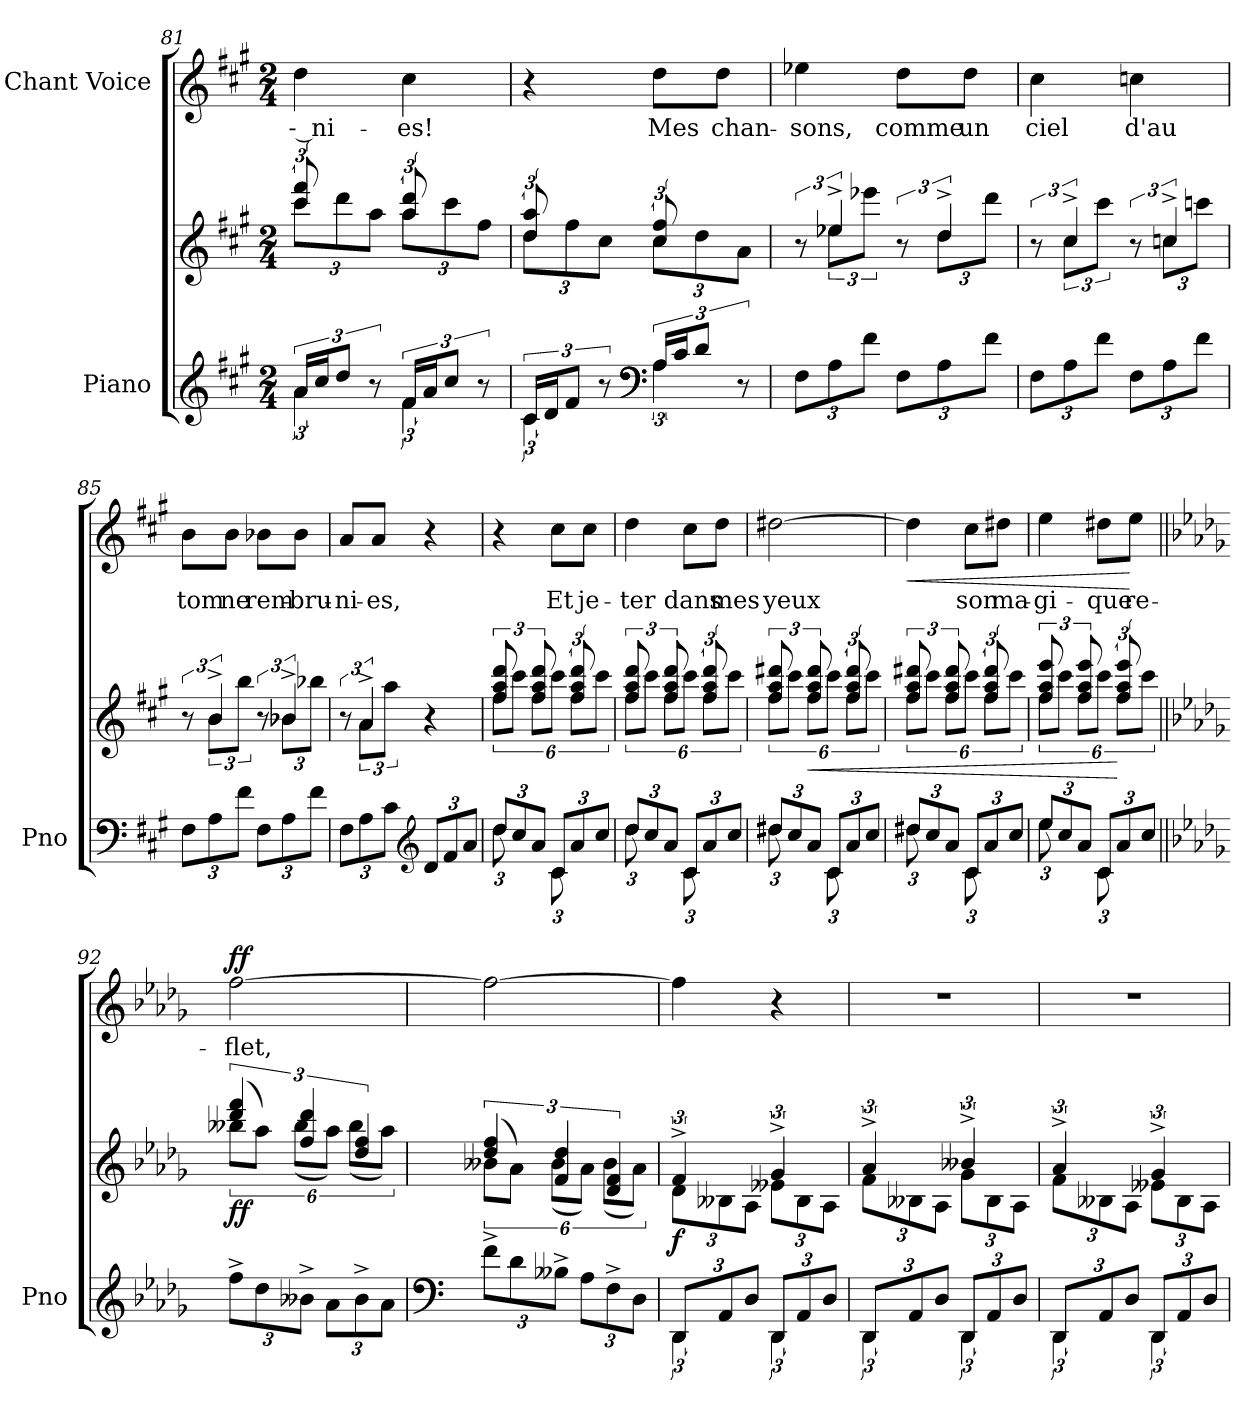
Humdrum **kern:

**kern	**kern	**dynam	**kern	**text	**dynam
*part2	*part2	*part2	*part1	*part1	*part1
*staff3	*staff2	*staff2/3	*staff1	*staff1	*staff1
*I"Piano	*	*	*I"Chant Voice	*	*
*I'Pno	*	*	*	*	*
*clefG2	*clefG2	*	*clefG2	*	*
*k[f#c#g#]	*k[f#c#g#]	*	*k[f#c#g#]	*	*
*M2/4	*M2/4	*	*M2/4	*	*
=81	=81	=81	=81	=81	=81
*^	*^	*	*	*	*
*	*	*	*Xbrackettup	*	*	*	*
24a/LL	6a\	12ccc#/ 12fff#/	12ccc#\L	.	4dd\	-- ni-	.
24cc#/J	.	.	.	.	.	.	.
12dd/J	.	12ryy	12ddd\	.	.	.	.
12r	12ryy	12ryy	12aa\J	.	.	.	.
*	*	*brackettup	*Xbrackettup	*	*	*	*
24f#/LL	6f#\	12aa/ 12ddd/	12aa\L	.	4cc#\	-es!	.
24a/J	.	.	.	.	.	.	.
12cc#/J	.	12ryy	12ccc#\	.	.	.	.
12r	12ryy	12ryy	12ff#\J	.	.	.	.
=82	=82	=82	=82	=82	=82	=82	=82
*	*	*brackettup	*Xbrackettup	*	*	*	*
24c#/LL	6c#\	12dd/ 12aa/	12dd\L	.	4r	.	.
24d/J	.	.	.	.	.	.	.
12f#/J	.	12ryy	12ff#\	.	.	.	.
12r	12ryy	12ryy	12cc#\J	.	.	.	.
*clefF4	*	*	*	*	*	*	*
*	*	*brackettup	*Xbrackettup	*	*	*	*
24A/LL	6A\	12cc#/ 12ff#/	12cc#\L	.	8dd\L	Mes	.
24c#/J	.	.	.	.	.	.	.
12d/J	.	12ryy	12dd\	.	.	.	.
.	.	.	.	.	8dd\J	chan-	.
12r	12ryy	12ryy	12a\J	.	.	.	.
*v	*v	*	*	*	*	*	*
=83	=83	=83	=83	=83	=83	=83
*Xbrackettup	*brackettup	*	*	*	*	*
12F#\L	12r	12ryy	.	4ee-X\	-sons,	.
*	*	*Xbrackettup	*	*	*	*
12A\	6ee-X^/	12ee-\L	.	.	.	.
12f#\J	.	12eee-X\J	.	.	.	.
*	*brackettup	*	*	*	*	*
12F#\L	12r	12ryy	.	8dd\L	comme	.
*	*	*Xbrackettup	*	*	*	*
12A\	6dd^/	12dd\L	.	.	.	.
.	.	.	.	8dd\J	un	.
12f#\J	.	12ddd\J	.	.	.	.
=84	=84	=84	=84	=84	=84	=84
*	*brackettup	*	*	*	*	*
12F#\L	12r	12ryy	.	4cc#\	ciel	.
*	*	*Xbrackettup	*	*	*	*
12A\	6cc#^/	12cc#\L	.	.	.	.
12f#\J	.	12ccc#\J	.	.	.	.
*	*brackettup	*	*	*	*	*
12F#\L	12r	12ryy	.	4ccn\	d'au	.
*	*	*Xbrackettup	*	*	*	*
12A\	6ccn^/	12cc\L	.	.	.	.
12f#\J	.	12cccn\J	.	.	.	.
=85	=85	=85	=85	=85	=85	=85
*	*brackettup	*	*	*	*	*
12F#\L	12r	12ryy	.	8b\L	- tom-	.
*	*	*Xbrackettup	*	*	*	*
12A\	6b^/	12b\L	.	.	.	.
.	.	.	.	8b\J	-ne	.
12f#\J	.	12bb\J	.	.	.	.
*	*brackettup	*	*	*	*	*
12F#\L	12r	12ryy	.	8b-X\L	rem-	.
*	*	*Xbrackettup	*	*	*	*
12A\	6b-X^/	12b-\L	.	.	.	.
.	.	.	.	8b-\J	-bru-	.
12f#\J	.	12bb-X\J	.	.	.	.
=86	=86	=86	=86	=86	=86	=86
*	*brackettup	*	*	*	*	*
12F#\L	12r	12ryy	.	8a/L	-ni-	.
*	*	*Xbrackettup	*	*	*	*
12A\	6a^/	12a\L	.	.	.	.
.	.	.	.	8a/J	-es,	.
12c#\J	.	12aa\J	.	.	.	.
*clefG2	*	*	*	*	*	*
12d/L	4r	4ryy	.	4r	.	.
12f#/	.	.	.	.	.	.
12a/J	.	.	.	.	.	.
=87	=87	=87	=87	=87	=87	=87
*^	*	*	*	*	*	*
*	*	*brackettup	*	*	*	*	*
12dd/L	12dd\	12ff#/ 12aa/ 12ddd/	12ff#\L	.	4r	.	.
12cc#/	6ryy	12ryy	12ccc#\J	.	.	.	.
12a/J	.	12ff#/ 12aa/ 12ddd/	12ff#\L	.	.	.	.
12c#/L	12c#\	12ryy	12ccc#\J	.	8cc#\L	Et	.
12a/	6ryy	12ff#/ 12aa/ 12ddd/	12ff#\L	.	.	.	.
.	.	.	.	.	8cc#\J	je-	.
12cc#/J	.	12ryy	12ccc#\J	.	.	.	.
=88	=88	=88	=88	=88	=88	=88	=88
12dd/L	12dd\	12ff#/ 12aa/ 12ddd/	12ff#\L	.	4dd\	-ter	.
12cc#/	6ryy	12ryy	12ccc#\J	.	.	.	.
12a/J	.	12ff#/ 12aa/ 12ddd/	12ff#\L	.	.	.	.
12c#/L	12c#\	12ryy	12ccc#\J	.	8cc#\L	dans	.
12a/	6ryy	12ff#/ 12aa/ 12ddd/	12ff#\L	.	.	.	.
.	.	.	.	.	8dd\J	mes	.
12cc#/J	.	12ryy	12ccc#\J	.	.	.	.
=89	=89	=89	=89	=89	=89	=89	=89
12dd#X/L	12dd#\	12ff#/ 12aa/ 12ddd#X/	12ff#\L	.	[2dd#X\	yeux	.
12cc#/	6ryy	12ryy	12ccc#\J	.	.	.	.
!	!	!	!	!LO:HP:b	!	!	!
12a/J	.	12ff#/ 12aa/ 12ddd#/	12ff#\L	<	.	.	.
12c#/L	12c#\	12ryy	12ccc#\J	.	.	.	.
12a/	6ryy	12ff#/ 12aa/ 12ddd#/	12ff#\L	.	.	.	.
12cc#/J	.	12ryy	12ccc#\J	.	.	.	.
=90	=90	=90	=90	=90	=90	=90	=90
!	!	!	!	!	!	!	!LO:HP:b
12dd#X/L	12dd#\	12ff#/ 12aa/ 12ddd#X/	12ff#\L	.	4dd#\]	.	<
12cc#/	6ryy	12ryy	12ccc#\J	.	.	.	.
12a/J	.	12ff#/ 12aa/ 12ddd#/	12ff#\L	.	.	.	.
12c#/L	12c#\	12ryy	12ccc#\J	.	8cc#\L	son	.
12a/	6ryy	12ff#/ 12aa/ 12ddd#/	12ff#\L	.	.	.	.
.	.	.	.	.	8dd#X\J	ma-	.
12cc#/J	.	12ryy	12ccc#\J	.	.	.	.
=91	=91	=91	=91	=91	=91	=91	=91
12ee/L	12ee\	12ff#/ 12aa/ 12eee/	12ff#\L	.	4ee\	-gi-	.
12cc#/	6ryy	12ryy	12ccc#\J	.	.	.	.
12a/J	.	12ff#/ 12aa/ 12eee/	12ff#\L	.	.	.	.
12c#/L	12c#\	12ryy	12ccc#\J	.	8dd#X\L	-que	.
12a/	6ryy	12ff#/ 12aa/ 12eee/	12ff#\L	[	.	.	.
.	.	.	.	.	8ee\J	re-	[
12cc#/J	.	12ryy	12ccc#\J	.	.	.	.
*v	*v	*	*	*	*	*	*
=92||	=92||	=92||	=92||	=92||	=92||	=92||
*k[b-e-a-d-g-]	*k[b-e-a-d-g-]	*	*	*k[b-e-a-d-g-]	*	*
!	!	!	!LO:DY:b	!	!	!LO:DY:a
12ff<^\L	(>6ddd-/ 6fff/	12bb--X\L	ff	[2ff\	-flet,	ff
12dd-<\	.	12aa-\J)	.	.	.	.
12b--X<^\J	6ff/ 6ddd-/	(>12bb--\L	.	.	.	.
*brackettup	*	*	*	*	*	*
12a-<\L	.	12aa-\J)	.	.	.	.
12b--<^\	6dd-/ 6ff/	(>12bb--\L	.	.	.	.
12a-<\J	.	12aa-\J)	.	.	.	.
=93	=93	=93	=93	=93	=93	=93
*clefF4	*	*	*	*	*	*
*Xbrackettup	*	*	*	*	*	*
12f<^\L	(>6dd-/ 6ff/	12b--X\L	.	2ff\_	.	.
12d-<\	.	12a-\J)	.	.	.	.
12B--X<^\J	6f/ 6dd-/	(>12b--\L	.	.	.	.
*brackettup	*	*	*	*	*	*
12A-<\L	.	12a-\J)	.	.	.	.
12F<^\	6d-/ 6f/	(>12b--\L	.	.	.	.
12D-<\J	.	12a-\J)	.	.	.	.
=94	=94	=94	=94	=94	=94	=94
*^	*	*	*	*	*	*
*Xbrackettup	*brackettup	*	*Xbrackettup	*	*	*	*
!	!	!	!	!LO:DY:b	!	!	!
12DD-/L	6DD-\	6f^/	12d-\L	f	4ff\]	.	.
12AA-/	.	.	12B--X\	.	.	.	.
12D-/J	12ryy	12ryy	12A-\J	.	.	.	.
*Xbrackettup	*brackettup	*brackettup	*Xbrackettup	*	*	*	*
12DD-/L	6DD-\	6g-^/	12e--X\L	.	4r	.	.
12AA-/	.	.	12B--\	.	.	.	.
12D-/J	12ryy	12ryy	12A-\J	.	.	.	.
=95	=95	=95	=95	=95	=95	=95	=95
*Xbrackettup	*brackettup	*brackettup	*Xbrackettup	*	*	*	*
12DD-/L	6DD-\	6a-^/	12f\L	.	2r	.	.
12AA-/	.	.	12B--X\	.	.	.	.
12D-/J	12ryy	12ryy	12A-\J	.	.	.	.
*Xbrackettup	*brackettup	*brackettup	*Xbrackettup	*	*	*	*
12DD-/L	6DD-\	6b--X^/	12g-\L	.	.	.	.
12AA-/	.	.	12B--\	.	.	.	.
12D-/J	12ryy	12ryy	12A-\J	.	.	.	.
=96	=96	=96	=96	=96	=96	=96	=96
*Xbrackettup	*brackettup	*brackettup	*Xbrackettup	*	*	*	*
12DD-/L	6DD-\	6a-^/	12f\L	.	2r	.	.
12AA-/	.	.	12B--X\	.	.	.	.
12D-/J	12ryy	12ryy	12A-\J	.	.	.	.
*Xbrackettup	*brackettup	*brackettup	*Xbrackettup	*	*	*	*
12DD-/L	6DD-\	6g-^/	12e--X\L	.	.	.	.
12AA-/	.	.	12B--\	.	.	.	.
12D-/J	12ryy	12ryy	12A-\J	.	.	.	.
*v	*v	*	*	*	*	*	*
*	*v	*v	*	*	*	*
=	=	=	=	=	=
*-	*-	*-	*-	*-	*-
